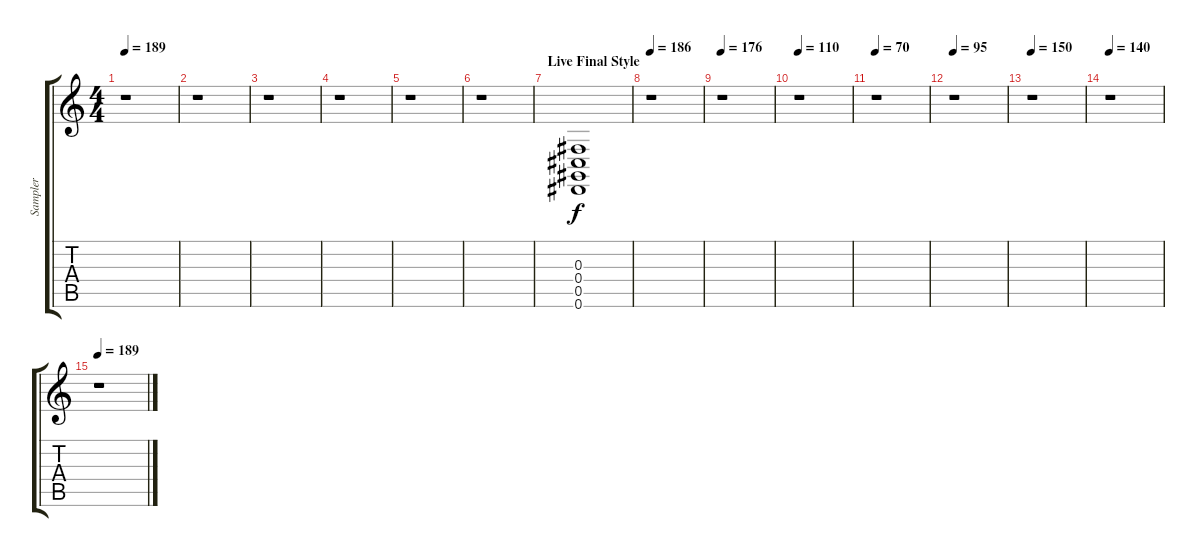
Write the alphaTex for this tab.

\track ("Sampler" "Sampler") {instrument gunshot}
\staff {score tabs}
\tuning (Eb4 Bb3 Gb3 Db3 Ab2 Eb2) {hide}
\ts (4 4)
\tempo 189
\clef g2
\ks c
r.1{dy f} |
r.1 |
r.1 |
r.1 |
r.1 |
r.1 |
\section ("" "Live Final Style")
(0.3 0.4 0.5 0.6).1 |
\tempo 186
r.1 |
\tempo 176
r.1 |
\tempo 110
r.1 |
\tempo 70
r.1 |
\tempo 95
r.1 |
\tempo 150
r.1 |
\tempo 95
\tempo 140
r.1 |
\tempo 189
r.1
